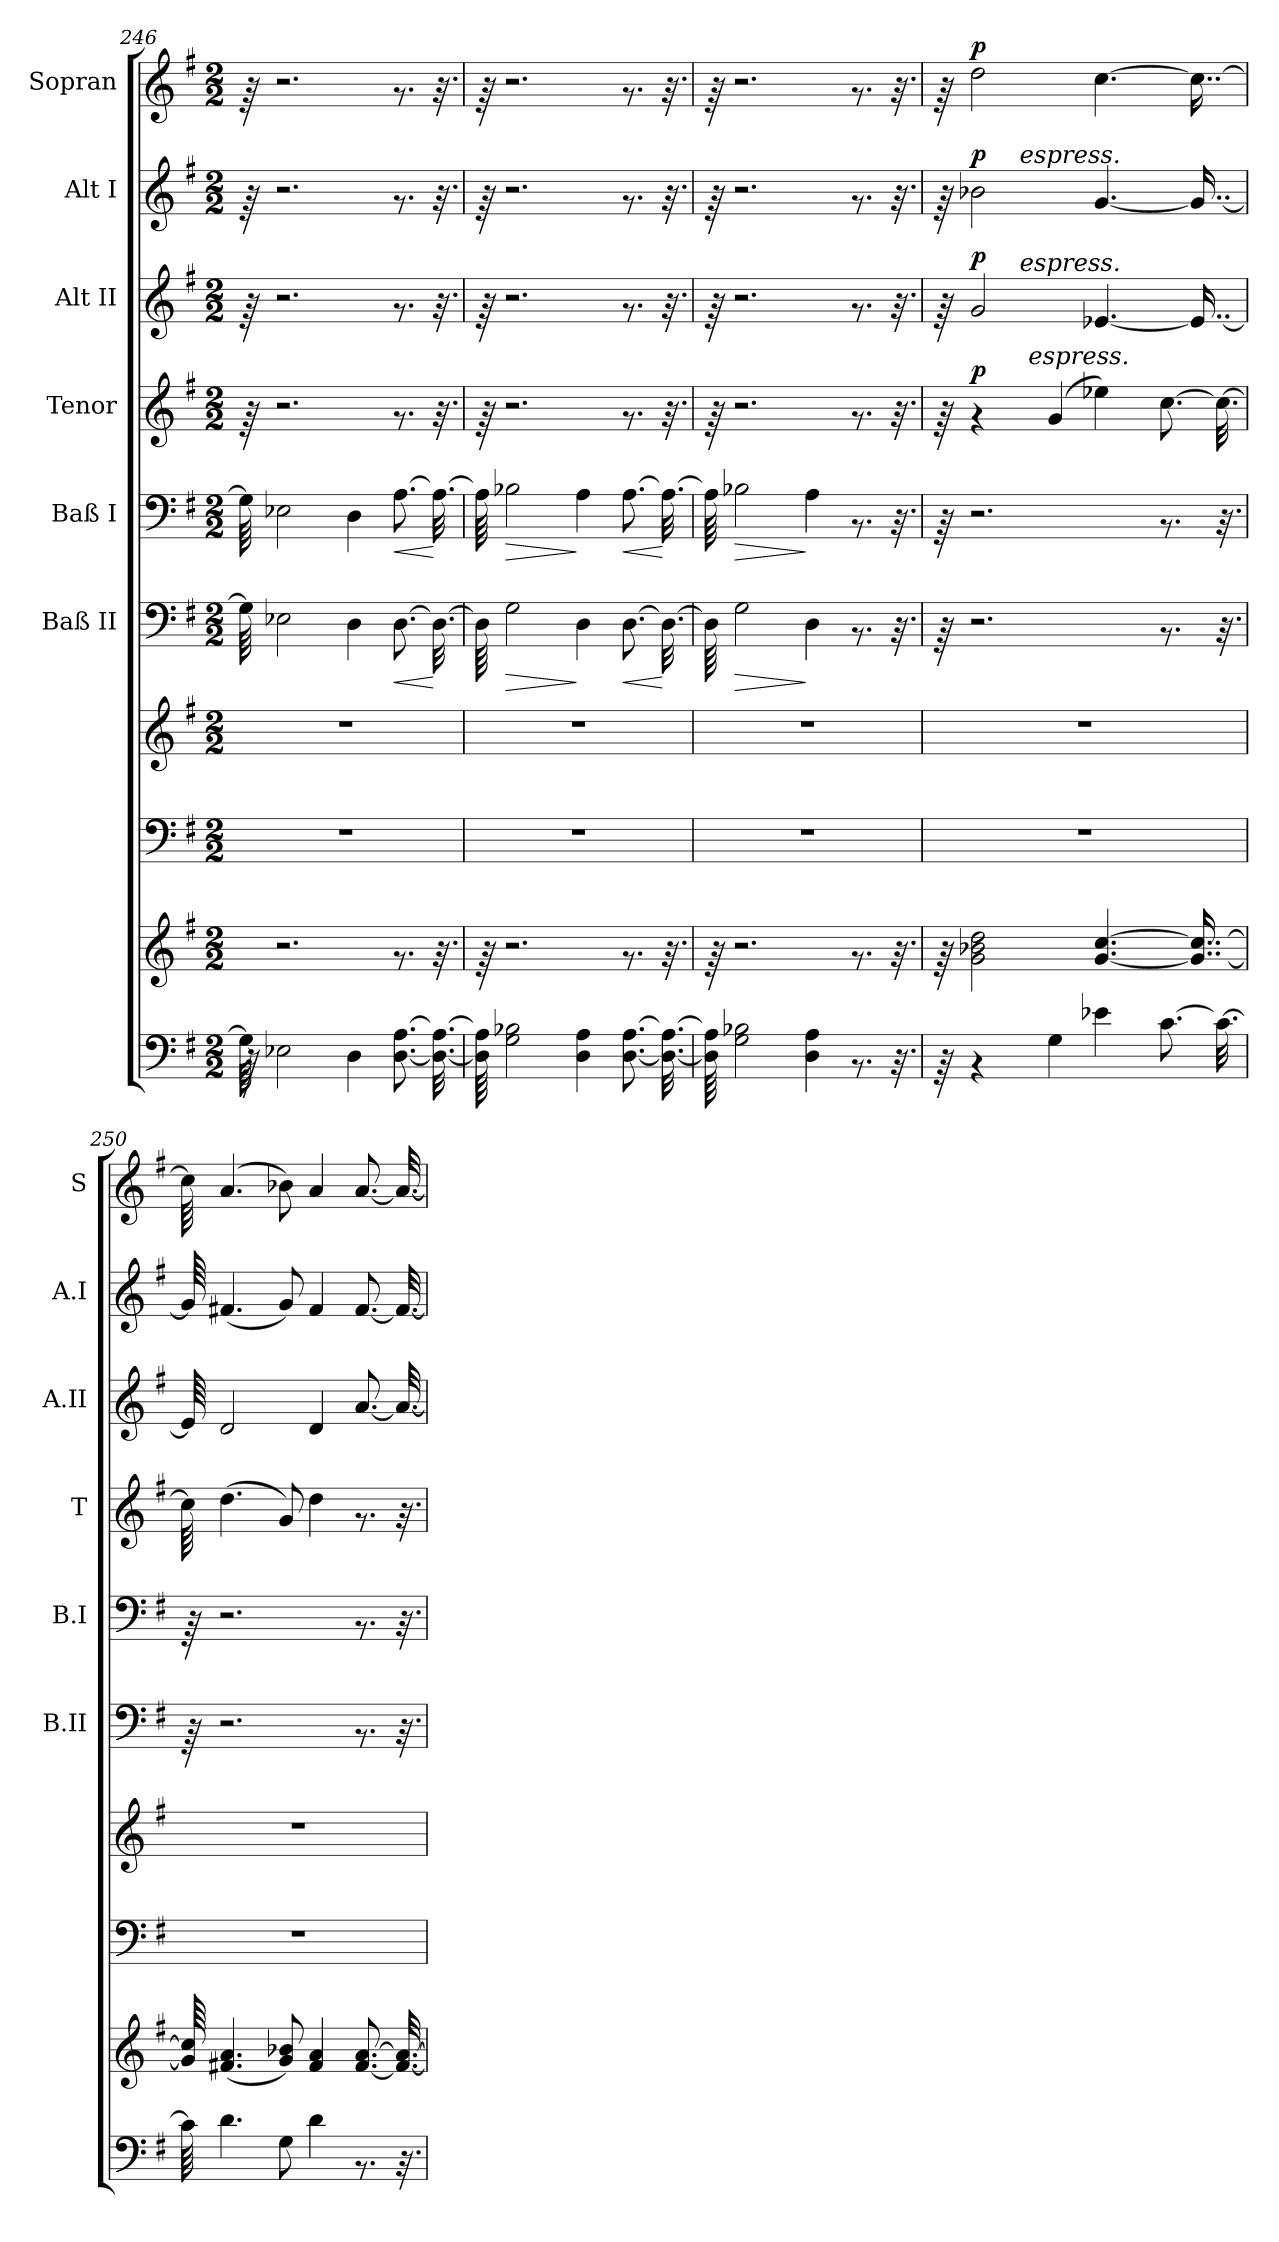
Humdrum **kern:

**kern	**kern	**kern	**kern	**kern	**dynam	**kern	**dynam	**kern	**dynam	**kern	**dynam	**kern	**dynam	**kern	**dynam
*part10	*part9	*part8	*part7	*part6	*part6	*part5	*part5	*part4	*part4	*part3	*part3	*part2	*part2	*part1	*part1
*staff10	*staff9	*staff8	*staff7	*staff6	*staff6	*staff5	*staff5	*staff4	*staff4	*staff3	*staff3	*staff2	*staff2	*staff1	*staff1
*	*	*	*	*I"Baß II	*	*I"Baß I	*	*I"Tenor	*	*I"Alt II	*	*I"Alt I	*	*I"Sopran	*
*	*	*	*	*I'B.II	*	*I'B.I	*	*I'T	*	*I'A.II	*	*I'A.I	*	*I'S	*
*clefF4	*clefG2	*clefF4	*clefG2	*clefF4	*	*clefF4	*	*clefG2	*	*clefG2	*	*clefG2	*	*clefG2	*
*k[f#]	*k[f#]	*k[f#]	*k[f#]	*k[f#]	*	*k[f#]	*	*k[f#]	*	*k[f#]	*	*k[f#]	*	*k[f#]	*
*G:	*G:	*G:	*G:	*G:	*	*G:	*	*G:	*	*G:	*	*G:	*	*G:	*
*M2/2	*M2/2	*M2/2	*M2/2	*M2/2	*	*M2/2	*	*M2/2	*	*M2/2	*	*M2/2	*	*M2/2	*
=246	=246	=246	=246	=246	=246	=246	=246	=246	=246	=246	=246	=246	=246	=246	=246
*^	*	*	*	*	*	*	*	*	*	*	*	*	*	*	*
64rAA	64G\]	64ryy	1r	1r	64G\]	.	64G\]	.	64rf	.	64rf	.	64rf	.	64rf	.
2E-\	2ryy	2.r	.	.	2E-\	.	2E-\	.	2.r	.	2.r	.	2.r	.	2.r	.
4D\	4ryy	.	.	.	4D\	.	4D\	.	.	.	.	.	.	.	.	.
!	!	!	!	!	!	!LO:HP:b	!	!LO:HP:b	!	!	!	!	!	!	!	!
[>8.D\ [>8.A\	8...ryy	8.rf	.	.	[>8.D\	<	[>8.A\	<	8.rf	.	8.rf	.	8.rf	.	8.rf	.
32.D\_ 32.A\_	.	32.rf	.	.	32.D\_	[	32.A\_	[	32.rf	.	32.rf	.	32.rf	.	32.rf	.
*v	*v	*	*	*	*	*	*	*	*	*	*	*	*	*	*	*
=247!	=247!	=247!	=247!	=247!	=247!	=247!	=247!	=247!	=247!	=247!	=247!	=247!	=247!	=247!	=247!
64D\] 64A\]	64rf	1r	1r	64D\]	.	64A\]	.	64rf	.	64rf	.	64rf	.	64rf	.
!	!	!	!	!	!LO:HP:b	!	!LO:HP:b	!	!	!	!	!	!	!	!
2G\ 2B-\	2.r	.	.	2G\	>	2B-\	>	2.r	.	2.r	.	2.r	.	2.r	.
4D\ 4A\	.	.	.	4D\	]	4A\	]	.	.	.	.	.	.	.	.
!	!	!	!	!	!LO:HP:b	!	!LO:HP:b	!	!	!	!	!	!	!	!
[>8.D\ [>8.A\	8.rf	.	.	[>8.D\	<	[>8.A\	<	8.rf	.	8.rf	.	8.rf	.	8.rf	.
32.D\_ 32.A\_	32.rf	.	.	32.D\_	[	32.A\_	[	32.rf	.	32.rf	.	32.rf	.	32.rf	.
=248!	=248!	=248!	=248!	=248!	=248!	=248!	=248!	=248!	=248!	=248!	=248!	=248!	=248!	=248!	=248!
64D\] 64A\]	64rf	1r	1r	64D\]	.	64A\]	.	64rf	.	64rf	.	64rf	.	64rf	.
!	!	!	!	!	!LO:HP:b	!	!LO:HP:b	!	!	!	!	!	!	!	!
2G\ 2B-\	2.r	.	.	2G\	>	2B-\	>	2.r	.	2.r	.	2.r	.	2.r	.
4D\ 4A\	.	.	.	4D\	]	4A\	]	.	.	.	.	.	.	.	.
8.rAA	8.rf	.	.	8.rAA	.	8.rAA	.	8.rf	.	8.rf	.	8.rf	.	8.rf	.
32.rAA	32.rf	.	.	32.rAA	.	32.rAA	.	32.rf	.	32.rf	.	32.rf	.	32.rf	.
=249!	=249!	=249!	=249!	=249!	=249!	=249!	=249!	=249!	=249!	=249!	=249!	=249!	=249!	=249!	=249!
*	*	*	*	*	*	*	*	*^	*	*^	*	*^	*	*	*
64rAA	64rf	1r	1r	64rAA	.	64rAA	.	64rf	8ryy	.	64rf	8.ryy	.	64rf	8.ryy	.	64rf	.
!	!	!	!	!	!	!	!	!	!	!LO:DY:a	!	!	!LO:DY:a	!	!	!LO:DY:a	!	!LO:DY:a
4rAA	2g\ 2b-\ 2dd\	.	.	2.r	.	2.r	.	4rf	.	p	2g/	.	p	2b-\	.	p	2dd\	p
.	.	.	.	.	.	.	.	.	16ryy	.	.	.	.	.	.	.	.	.
!	!	!	!	!	!	!	!	!	!	!	!	!	!	!	!LO:TX:a:i:t=espress.	!	!	!
!	!	!	!	!	!	!	!	!	!	!	!	!LO:TX:a:i:t=espress.	!	!	!	!	!	!
.	.	.	.	.	.	.	.	.	64ryy	.	.	2ryy	.	.	2ryy	.	.	.
!	!	!	!	!	!	!	!	!	!LO:TX:a:i:t=espress.	!	!	!	!	!	!	!	!	!
.	.	.	.	.	.	.	.	.	2ryy	.	.	.	.	.	.	.	.	.
4G\	.	.	.	.	.	.	.	(>4g/	.	.	.	.	.	.	.	.	.	.
4e-\	[<4.g/ [<4.cc/	.	.	.	.	.	.	4ee-\)	.	.	[<4.e-/	.	.	[<4.g/	.	.	[>4.cc\	.
.	.	.	.	.	.	.	.	.	.	.	.	4ryy	.	.	4ryy	.	.	.
.	.	.	.	.	.	.	.	.	4ryy	.	.	.	.	.	.	.	.	.
[>8.c\	.	.	.	8.rAA	.	8.rAA	.	[>8.cc\	.	.	.	.	.	.	.	.	.	.
.	16..g/_ 16..cc/_	.	.	.	.	.	.	.	.	.	16..e-/_	.	.	16..g/_	.	.	16..cc\_	.
.	.	.	.	.	.	.	.	.	.	.	.	16ryy	.	.	16ryy	.	.	.
32.c\_	.	.	.	32.rAA	.	32.rAA	.	32.cc\_	32.ryy	.	.	.	.	.	.	.	.	.
*	*	*	*	*	*	*	*	*v	*v	*	*	*	*	*v	*v	*	*	*
*	*	*	*	*	*	*	*	*	*	*v	*v	*	*	*	*	*
=250!	=250!	=250!	=250!	=250!	=250!	=250!	=250!	=250!	=250!	=250!	=250!	=250!	=250!	=250!	=250!
64c\]	64g/] 64cc/]	1r	1r	64rAA	.	64rAA	.	64cc\]	.	64e-/]	.	64g/]	.	64cc\]	.
4.d\	(<4.f#X/ 4.a/	.	.	2.r	.	2.r	.	(>4.dd\	.	2d/	.	(<4.f#X/	.	(>4.a/	.
8G\	8g/ 8b-/)	.	.	.	.	.	.	8g/)	.	.	.	8g/)	.	8b-\)	.
4d\	4f#/ 4a/	.	.	.	.	.	.	4dd\	.	4d/	.	4f#/	.	4a/	.
8.rAA	[<8.f#/ [<8.a/	.	.	8.rAA	.	8.rAA	.	8.rf	.	[<8.a/	.	[<8.f#/	.	[<8.a/	.
32.rAA	32.f#/_ 32.a/_	.	.	32.rAA	.	32.rAA	.	32.rf	.	32.a/_	.	32.f#/_	.	32.a/_	.
=!	=!	=!	=!	=!	=!	=!	=!	=!	=!	=!	=!	=!	=!	=!	=!
*-	*-	*-	*-	*-	*-	*-	*-	*-	*-	*-	*-	*-	*-	*-	*-
